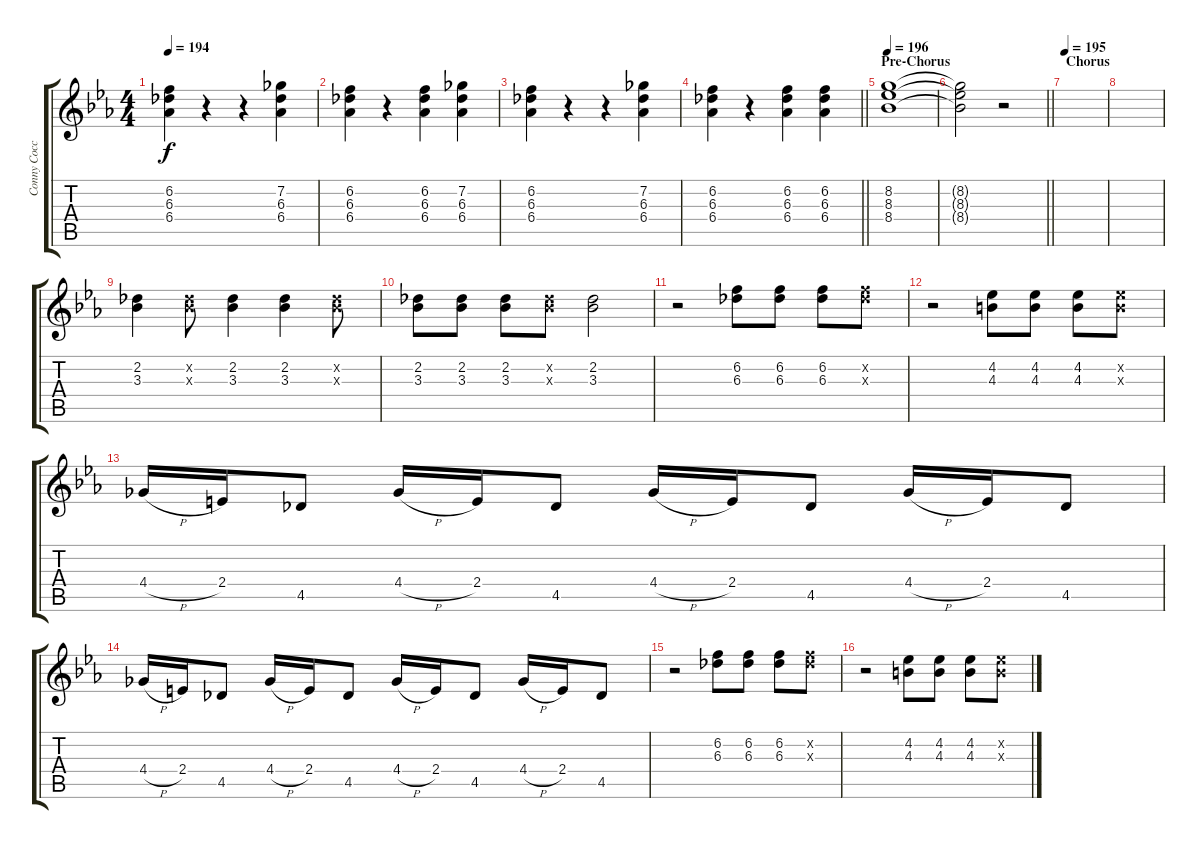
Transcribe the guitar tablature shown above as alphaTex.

\track ("Conny Cocc - Lead Guitar" "Conny Cocc") {instrument distortionguitar}
\staff {score tabs}
\tuning (E4 B3 G3 D3 A2 E2) {hide}
\ts (4 4)
\tempo 194
\clef g2
\ks eb
(6.2 6.3 6.4).4{dy f} r.4 r.4 (7.2 6.3 6.4).4 |
(6.2 6.3 6.4).4 r.4 (6.2 6.3 6.4).4 (7.2 6.3 6.4).4 |
(6.2 6.3 6.4).4 r.4 r.4 (7.2 6.3 6.4).4 |
\barLineRight lightlight
(6.2 6.3 6.4).4 r.4 (6.2 6.3 6.4).4 (6.2 6.3 6.4).4 |
\section ("" "Pre-Chorus")
\tempo 196
(8.2 8.3 8.4).1 |
\barLineRight lightlight
(8.2{t} 8.3{t} 8.4{t}).2 r.2 |
\section ("" "Chorus")
\tempo 195
|
|
(2.2 3.3).4 (2.2{x} 3.3{x}).8 (2.2 3.3).4 (2.2 3.3).4 (2.2{x} 3.3{x}).8 |
(2.2 3.3).8 (2.2 3.3).8 (2.2 3.3).8 (2.2{x} 3.3{x}).8 (2.2 3.3).2 |
r.2 (6.2 6.3).8 (6.2 6.3).8 (6.2 6.3).8 (6.2{x} 6.3{x}).8 |
r.2 (4.2 4.3).8 (4.2 4.3).8 (4.2 4.3).8 (4.2{x} 4.3{x}).8 |
4.4{h}.16 2.4.16 4.5.8 4.4{h}.16 2.4.16 4.5.8 4.4{h}.16 2.4.16 4.5.8 4.4{h}.16 2.4.16 4.5.8 |
4.4{h}.16 2.4.16 4.5.8 4.4{h}.16 2.4.16 4.5.8 4.4{h}.16 2.4.16 4.5.8 4.4{h}.16 2.4.16 4.5.8 |
r.2 (6.2 6.3).8 (6.2 6.3).8 (6.2 6.3).8 (6.2{x} 6.3{x}).8 |
r.2 (4.2 4.3).8 (4.2 4.3).8 (4.2 4.3).8 (4.2{x} 4.3{x}).8
